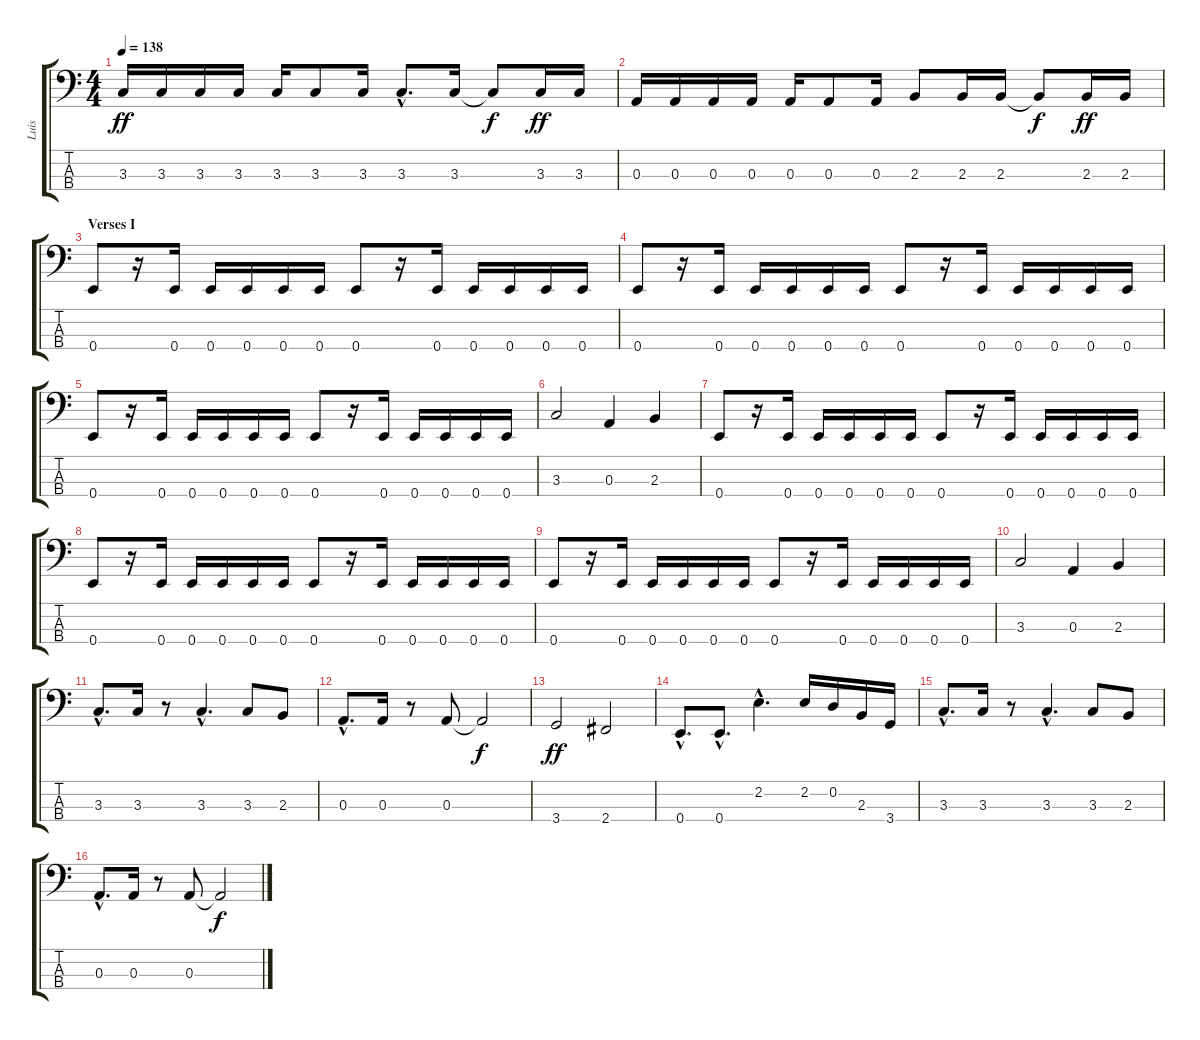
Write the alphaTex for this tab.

\track ("Luis" "Luis") {instrument electricbassfinger}
\staff {score tabs}
\tuning (G2 D2 A1 E1) {hide}
\ts (4 4)
\tempo 138
\clef f4
\ks c
3.3.16{dy ff} 3.3.16 3.3.16 3.3.16 3.3.16 3.3.8 3.3.16 3.3{hac}.8{d} 3.3.16 3.3{t}.8{dy f} 3.3.16{dy ff} 3.3.16 |
0.3.16 0.3.16 0.3.16 0.3.16 0.3.16 0.3.8 0.3.16 2.3.8 2.3.16 2.3.16 2.3{t}.8{dy f} 2.3.16{dy ff} 2.3.16 |
\section ("" "Verses I")
0.4.8 r.16 0.4.16 0.4.16 0.4.16 0.4.16 0.4.16 0.4.8 r.16 0.4.16 0.4.16 0.4.16 0.4.16 0.4.16 |
0.4.8 r.16 0.4.16 0.4.16 0.4.16 0.4.16 0.4.16 0.4.8 r.16 0.4.16 0.4.16 0.4.16 0.4.16 0.4.16 |
0.4.8 r.16 0.4.16 0.4.16 0.4.16 0.4.16 0.4.16 0.4.8 r.16 0.4.16 0.4.16 0.4.16 0.4.16 0.4.16 |
3.3.2 0.3.4 2.3.4 |
0.4.8 r.16 0.4.16 0.4.16 0.4.16 0.4.16 0.4.16 0.4.8 r.16 0.4.16 0.4.16 0.4.16 0.4.16 0.4.16 |
0.4.8 r.16 0.4.16 0.4.16 0.4.16 0.4.16 0.4.16 0.4.8 r.16 0.4.16 0.4.16 0.4.16 0.4.16 0.4.16 |
0.4.8 r.16 0.4.16 0.4.16 0.4.16 0.4.16 0.4.16 0.4.8 r.16 0.4.16 0.4.16 0.4.16 0.4.16 0.4.16 |
3.3.2 0.3.4 2.3.4 |
3.3{hac}.8{d} 3.3.16 r.8 3.3{hac}.4{d} 3.3.8 2.3.8 |
0.3{hac}.8{d} 0.3.16 r.8 0.3.8 0.3{t}.2{dy f} |
3.4.2{dy ff} 2.4.2 |
0.4{hac}.8{d} 0.4{hac}.8{d} 2.2{hac}.4{d} 2.2.16 0.2.16 2.3.16 3.4.16 |
3.3{hac}.8{d} 3.3.16 r.8 3.3{hac}.4{d} 3.3.8 2.3.8 |
0.3{hac}.8{d} 0.3.16 r.8 0.3.8 0.3{t}.2{dy f}
